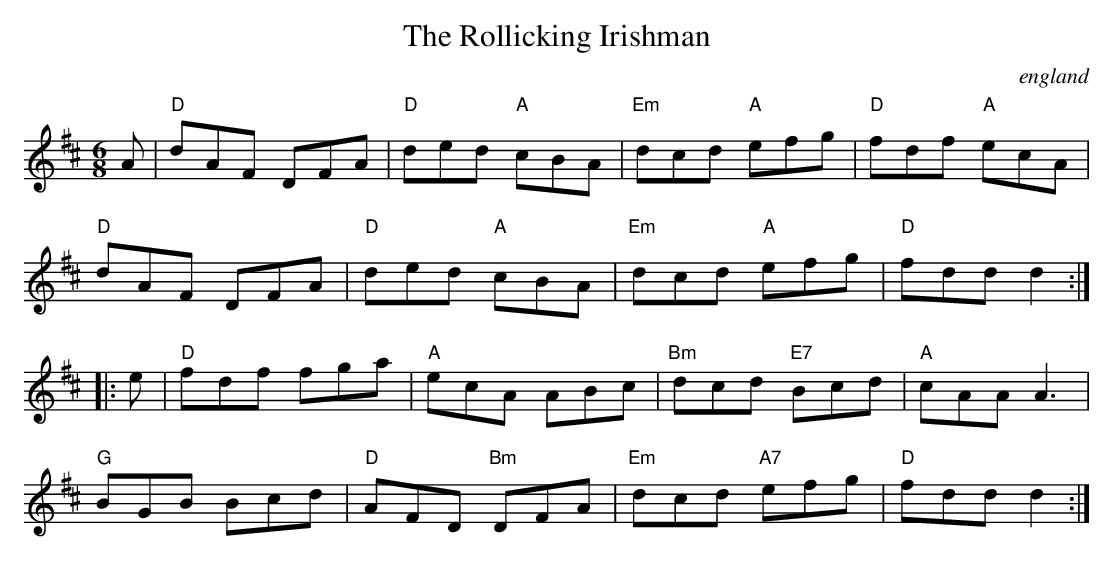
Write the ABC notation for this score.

X:1
T:The Rollicking Irishman
O:england
M:6/8
K:D
A|"D"dAF DFA|"D"ded "A"cBA|"Em"dcd "A"efg|"D"fdf "A"ecA|
"D"dAF DFA|"D"ded "A"cBA|"Em"dcd "A"efg|"D"fdd d2::
e|"D"fdf fga|"A"ecA ABc|"Bm"dcd "E7"Bcd|"A"cAA A3|
"G"BGB Bcd|"D"AFD "Bm"DFA|"Em"dcd "A7"efg|"D"fdd d2:|
